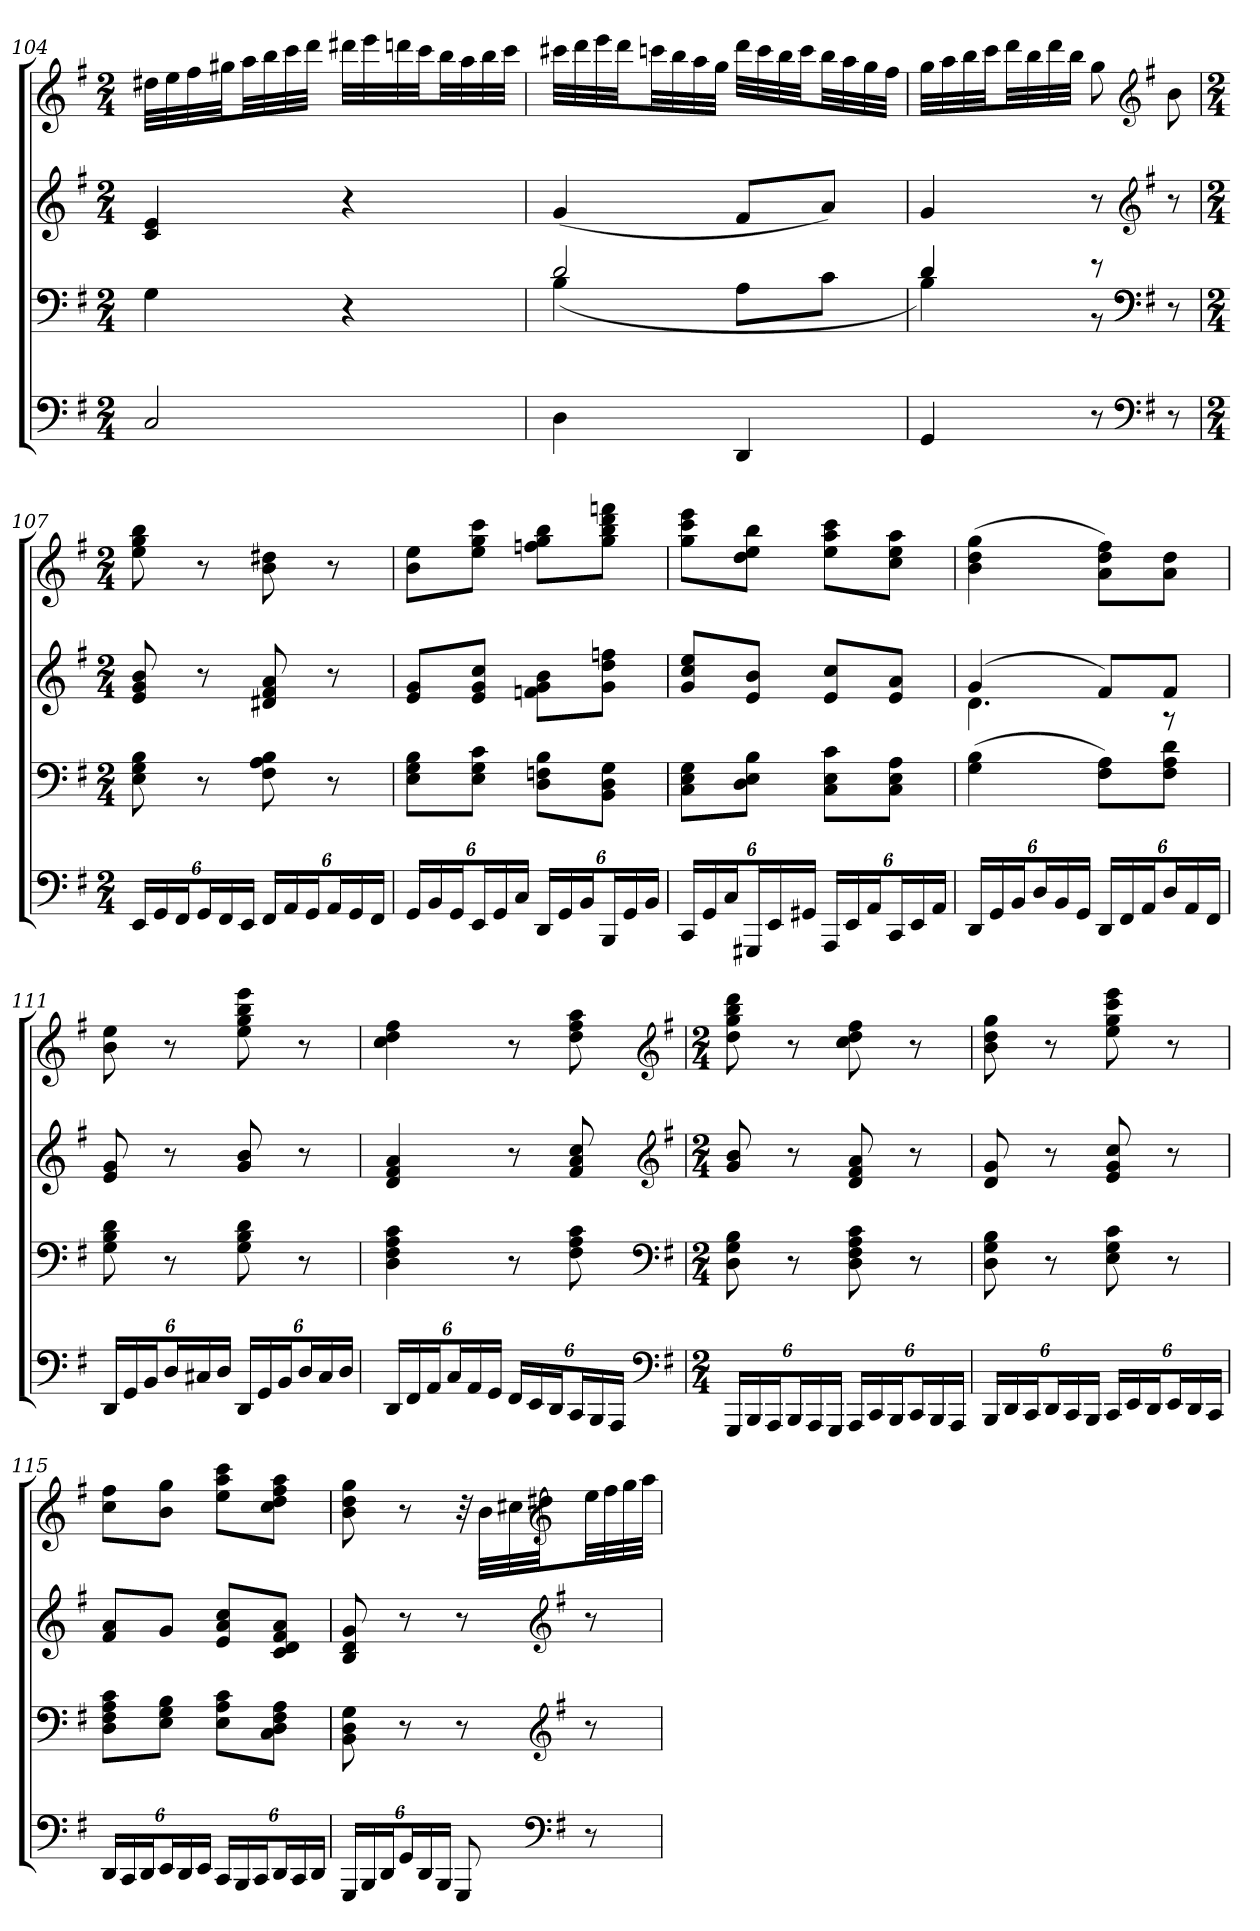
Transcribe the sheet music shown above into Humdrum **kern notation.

**kern	**kern	**kern	**kern
*part4	*part3	*part2	*part1
*staff4	*staff3	*staff2	*staff1
*clefF4	*clefF4	*clefG2	*clefG2
*k[f#]	*k[f#]	*k[f#]	*k[f#]
*G:	*G:	*G:	*G:
*M2/4	*M2/4	*M2/4	*M2/4
=104	=104	=104	=104
2C	4G	4c 4e	32dd#XLLL
.	.	.	32ee
.	.	.	32ff#
.	.	.	32gg#XJJ
.	.	.	32aaLL
.	.	.	32bb
.	.	.	32ccc
.	.	.	32dddJJJ
.	4r	4r	32ddd#XLLL
.	.	.	32eee
.	.	.	32dddn
.	.	.	32cccJJ
.	.	.	32bbLL
.	.	.	32aa
.	.	.	32bb
.	.	.	32cccJJJ
=105	=105	=105	=105
*	*^	*	*
4D	2d	(4B	(4g	32ccc#XLLL
.	.	.	.	32ddd
.	.	.	.	32eee
.	.	.	.	32dddJJ
.	.	.	.	32cccnLL
.	.	.	.	32bb
.	.	.	.	32aa
.	.	.	.	32ggJJJ
4DD	.	8AL	8f#L	32dddLLL
.	.	.	.	32ccc
.	.	.	.	32bb
.	.	.	.	32cccJJ
.	.	8cJ	8aJ)	32bbLL
.	.	.	.	32aa
.	.	.	.	32gg
.	.	.	.	32ff#JJJ
=106	=106	=106	=106	=106
4GG	4d	4B)	4g	32ggLLL
.	.	.	.	32aa
.	.	.	.	32bb
.	.	.	.	32cccJJ
.	.	.	.	32dddLL
.	.	.	.	32bb
.	.	.	.	32ddd
.	.	.	.	32bbJJJ
8r	8r	8r	8r	8gg
*clefF4	*clefF4	*	*clefG2	*clefG2
*k[f#]	*k[f#]	*	*k[f#]	*k[f#]
*G:	*G:	*	*G:	*G:
8r	8r	8ryy	8r	8b
*	*v	*v	*	*
=107	=107	=107	=107
*M2/4	*M2/4	*M2/4	*M2/4
24EELL	8E 8G 8B	8e 8g 8b	8ee 8gg 8bb
24GG	.	.	.
24FF#J	.	.	.
24GGL	8r	8r	8r
24FF#	.	.	.
24EEJJ	.	.	.
24FF#LL	8F# 8A 8B	8d#X 8f# 8a	8b 8dd#X
24AA	.	.	.
24GGJ	.	.	.
24AAL	8r	8r	8r
24GG	.	.	.
24FF#JJ	.	.	.
=108	=108	=108	=108
24GGLL	8E 8G 8BL	8e 8gL	8b 8eeL
24BB	.	.	.
24GGJ	.	.	.
24EEL	8E 8G 8cJ	8e 8g 8ccJ	8ee 8gg 8cccJ
24GG	.	.	.
24CJJ	.	.	.
24DDLL	8D 8Fn 8BL	8fn 8g 8bL	8ffn 8gg 8bbL
24GG	.	.	.
24BBJ	.	.	.
24BBBL	8BB 8D 8GJ	8g 8dd 8ffnJ	8gg 8bb 8ddd 8fffnJ
24GG	.	.	.
24BBJJ	.	.	.
=109	=109	=109	=109
24CCLL	8C 8E 8GL	8g 8cc 8eeL	8gg 8ccc 8eeeL
24GG	.	.	.
24CJ	.	.	.
24GGG#XL	8D 8E 8BJ	8e 8bJ	8dd 8ee 8bbJ
24EE	.	.	.
24GG#XJJ	.	.	.
24AAALL	8C 8E 8cL	8e 8ccL	8ee 8aa 8cccL
24EE	.	.	.
24AAJ	.	.	.
24CCL	8C 8E 8AJ	8e 8aJ	8cc 8ee 8aaJ
24EE	.	.	.
24AAJJ	.	.	.
=110	=110	=110	=110
*	*	*^	*
24DDLL	(4G 4B	(4g	4.d	(4b 4dd 4gg
24GG	.	.	.	.
24BBJ	.	.	.	.
24DL	.	.	.	.
24BB	.	.	.	.
24GGJJ	.	.	.	.
24DDLL	8F# 8AL)	8f#L)	.	8a 8dd 8ff#L)
24FF#	.	.	.	.
24AAJ	.	.	.	.
24DL	8F# 8A 8dJ	8f#J	8r	8a 8ddJ
24AA	.	.	.	.
24FF#JJ	.	.	.	.
*	*	*v	*v	*
=111	=111	=111	=111
24DDLL	8G 8B 8d	8e 8g	8b 8ee
24GG	.	.	.
24BBJ	.	.	.
24DL	8r	8r	8r
24C#X	.	.	.
24DJJ	.	.	.
24DDLL	8G 8B 8d	8g 8b	8ee 8gg 8bb 8eee
24GG	.	.	.
24BBJ	.	.	.
24DL	8r	8r	8r
24C#	.	.	.
24DJJ	.	.	.
=112	=112	=112	=112
24DDLL	4D 4F# 4A 4c	4d 4f# 4a	4cc 4dd 4ff#
24FF#	.	.	.
24AAJ	.	.	.
24CL	.	.	.
24AA	.	.	.
24GGJJ	.	.	.
24FF#LL	8r	8r	8r
24EE	.	.	.
24DDJ	.	.	.
24CCL	8F# 8A 8c	8f# 8a 8cc	8dd 8ff# 8aa
24BBB	.	.	.
24AAAJJ	.	.	.
*clefF4	*clefF4	*clefG2	*clefG2
*k[f#]	*k[f#]	*k[f#]	*k[f#]
*G:	*G:	*G:	*G:
=113	=113	=113	=113
*M2/4	*M2/4	*M2/4	*M2/4
24GGGLL	8D 8G 8B	8g 8b	8dd 8gg 8bb 8ddd
24BBB	.	.	.
24AAAJ	.	.	.
24BBBL	8r	8r	8r
24AAA	.	.	.
24GGGJJ	.	.	.
24AAALL	8D 8F# 8A 8c	8d 8f# 8a	8cc 8dd 8ff#
24CC	.	.	.
24BBBJ	.	.	.
24CCL	8r	8r	8r
24BBB	.	.	.
24AAAJJ	.	.	.
=114	=114	=114	=114
24BBBLL	8D 8G 8B	8d 8g	8b 8dd 8gg
24DD	.	.	.
24CCJ	.	.	.
24DDL	8r	8r	8r
24CC	.	.	.
24BBBJJ	.	.	.
24CCLL	8E 8G 8c	8e 8g 8cc	8ee 8gg 8ccc 8eee
24EE	.	.	.
24DDJ	.	.	.
24EEL	8r	8r	8r
24DD	.	.	.
24CCJJ	.	.	.
=115	=115	=115	=115
24DDLL	8D 8F# 8A 8cL	8f# 8aL	8cc 8ff#L
24CC	.	.	.
24DDJ	.	.	.
24EEL	8E 8G 8BJ	8gJ	8b 8ggJ
24DD	.	.	.
24EEJJ	.	.	.
24CCLL	8E 8A 8cL	8e 8a 8ccL	8ee 8aa 8cccL
24BBB	.	.	.
24CCJ	.	.	.
24DDL	8C 8D 8F# 8AJ	8c 8d 8f# 8aJ	8cc 8dd 8ff# 8aaJ
24CC	.	.	.
24DDJJ	.	.	.
=116	=116	=116	=116
24GGGLL	8BB 8D 8G	8B 8d 8g	8b 8dd 8gg
24BBB	.	.	.
24DDJ	.	.	.
24GGL	8r	8r	8r
24DD	.	.	.
24BBBJJ	.	.	.
8GGG	8r	8r	32r
.	.	.	32bLLL
.	.	.	32cc#X
.	.	.	32dd#XJJ
*clefF4	*clefG2	*clefG2	*clefG2
*k[f#]	*k[f#]	*k[f#]	*k[f#]
*G:	*G:	*G:	*G:
8r	8r	8r	32eeLL
.	.	.	32ff#
.	.	.	32gg
.	.	.	32aaJJJ
=	=	=	=
*-	*-	*-	*-
